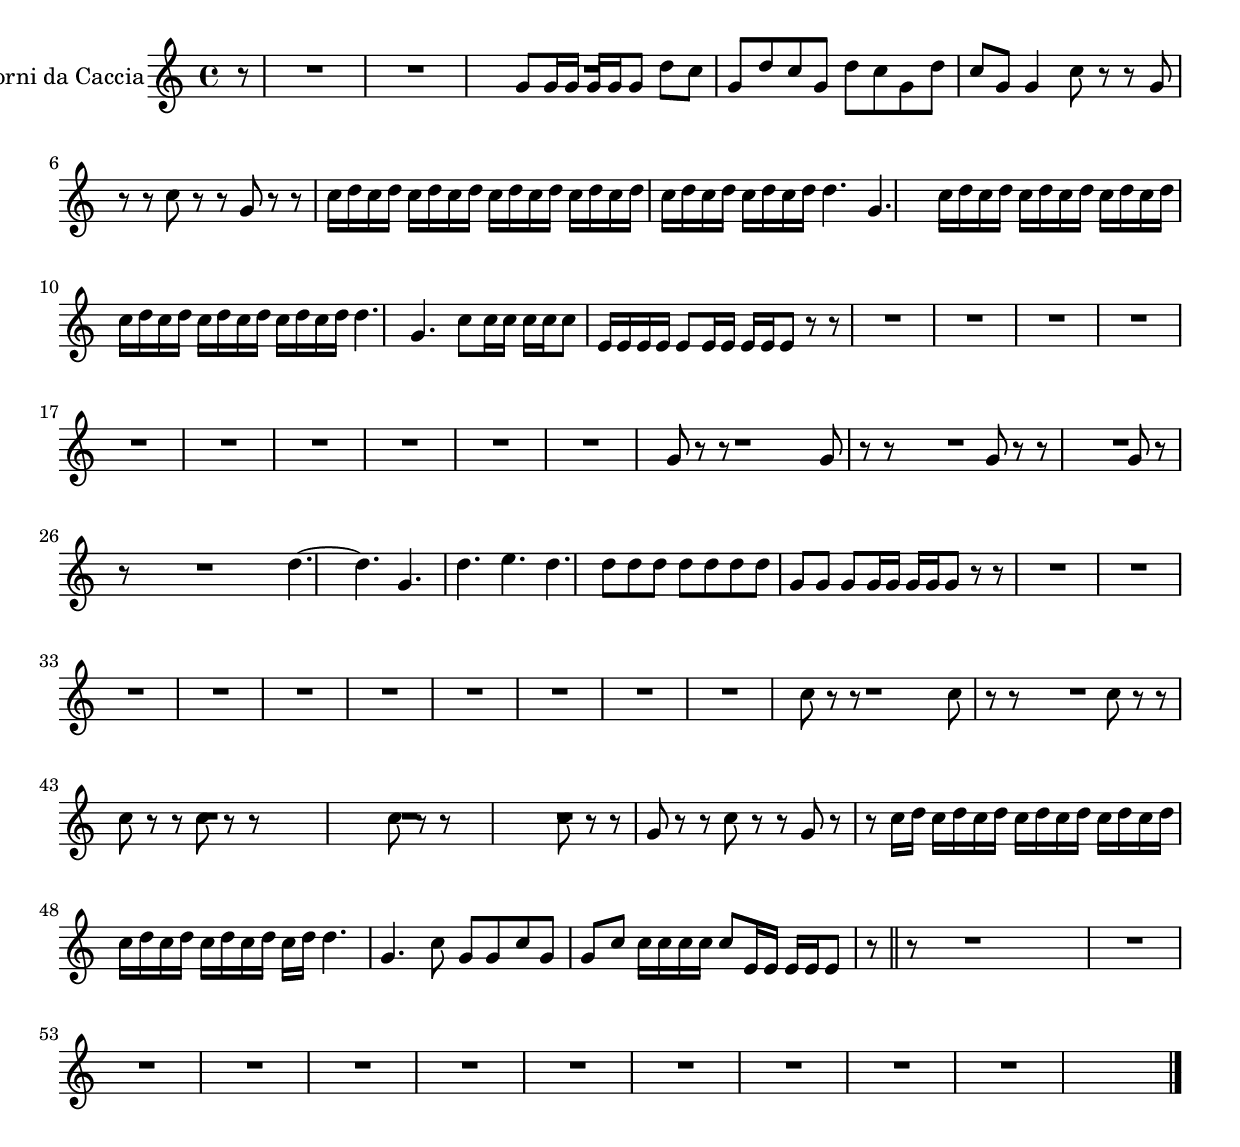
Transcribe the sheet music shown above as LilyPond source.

\new Staff  {
	\set Staff.instrumentName="Corni da Caccia"
	\set Staff.midiInstrument="french horn"
	\transposition f
	\key c \major
	\clef treble
	\relative c'' {
		\partial 8 r8 |
		R4.*6 |
		g8 g16 g g g |
		g8 d' c |
		g d' c |
		g d' c |
		g d' c |
		g g4 |
		c8 r r |
		g r r |
		c r r |
		g r r |
		c16 d c d c d |
		c d c d c d |
		c d c d c d |
		c d c d c d |
		d4. g, |
		c16 d c d c d |
		c d c d c d |
		c d c d c d |
		c d c d c d |
		d4. g, |
		c8 c16 c c c |
		c8 e,16 e e e |
		e8 e16 e e e |
		e8 r r |
		R4.*27 |
		g8 r r |
		R4. |
		g8 r r |
		R4. |
		g8 r r |
		R4.*2 |
		g8 r r |
		R4.*2 |
		d'4.~ |
		d |
		g, |
		d' |
		e |
		d |
		d8 d d |
		d d d |
		d g, g |
		g g16 g g g |
		g8 r r |
		R4.*27 |
		c8 r r |
		R4. |
		c8 r r |
		R4. |
		c8 r r |
		c r r |
		c r r |
		R4.*2 |
		c8 r r |
		R4.*2 |
		c8 r r |
		g r r |
		c r r |
		g r r |
		c16 d c d c d |
		c d c d c d |
		c d c d c d |
		c d c d c d |
		d4. g, |
		c8 g g |
		c g g |
		c c16 c c c |
		c8 e,16 e e e |
		e8 r \bar "||" r |
		R4.*31 |
	\bar "|."
	}

}
